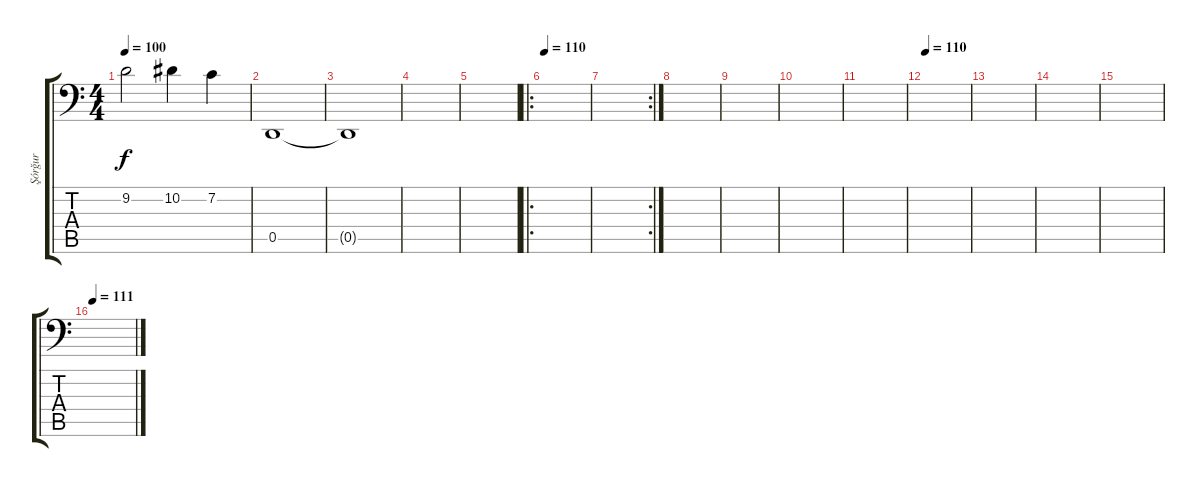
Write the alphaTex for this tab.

\track ("Şórğur" "Şórğur") {instrument distortionguitar}
\staff {score tabs}
\tuning (A2 F2 C2 G1 D1 A0) {hide}
\ts (4 4)
\tempo 100
\clef f4
\ks c
9.2.2{dy f} 10.2.4 7.2.4 |
0.5.1 |
0.5{t}.1 |
|
|
\ro
\tempo 110
|
\rc 2
|
|
|
|
|
\tempo 110
|
|
|
|
\tempo 113
\tempo 111
